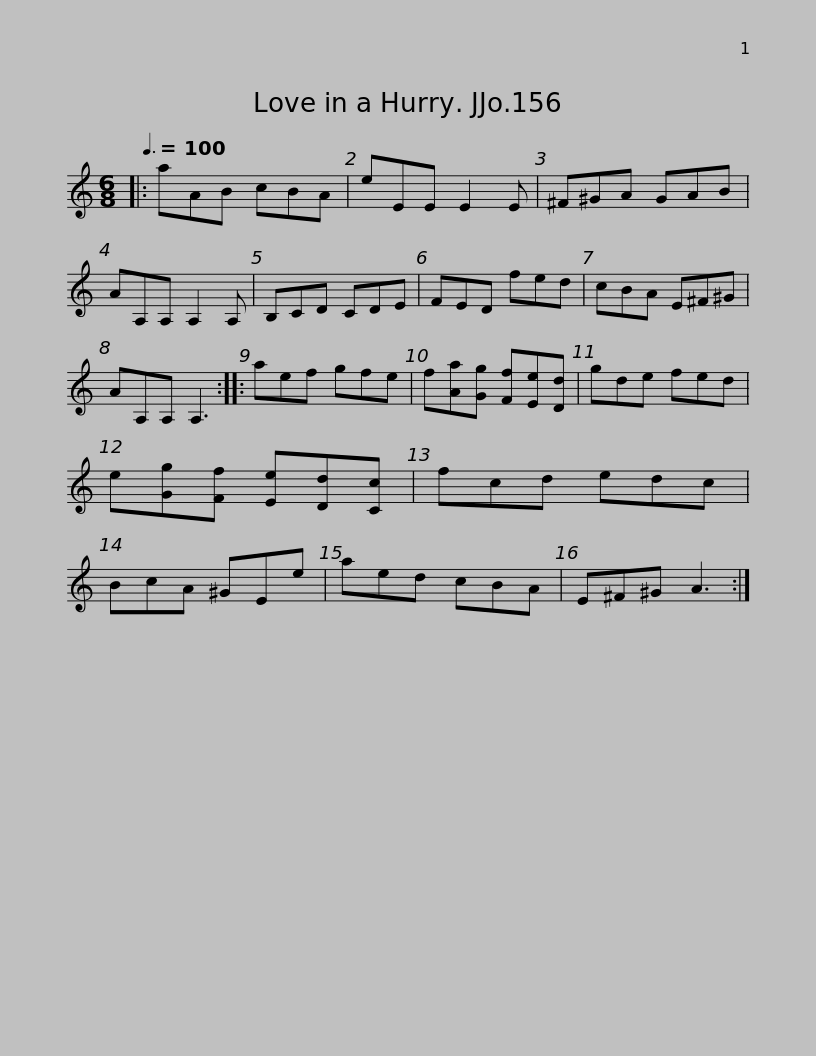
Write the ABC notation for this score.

X:1
L:1/8
Q:3/8=100
M:6/8
I:linebreak $
K:C
V:1 treble
V:1
|: aAB cBA | eEE E2 E | ^F^GA GAB | AA,A, A,2 A, | B,CD CDE | %5
 FED fed |$ cBA E^F^G | AA,A, A,3 :: aef gfe | f[Aa][Gg] [Ff][Ee][Dd] | %10
 gde fed | e[Gg][Ff] [Ee][Dd][Cc] | fcd edc |$ BcA ^GEe | aed cBA | %15
 E^F^G A3 :| %16
